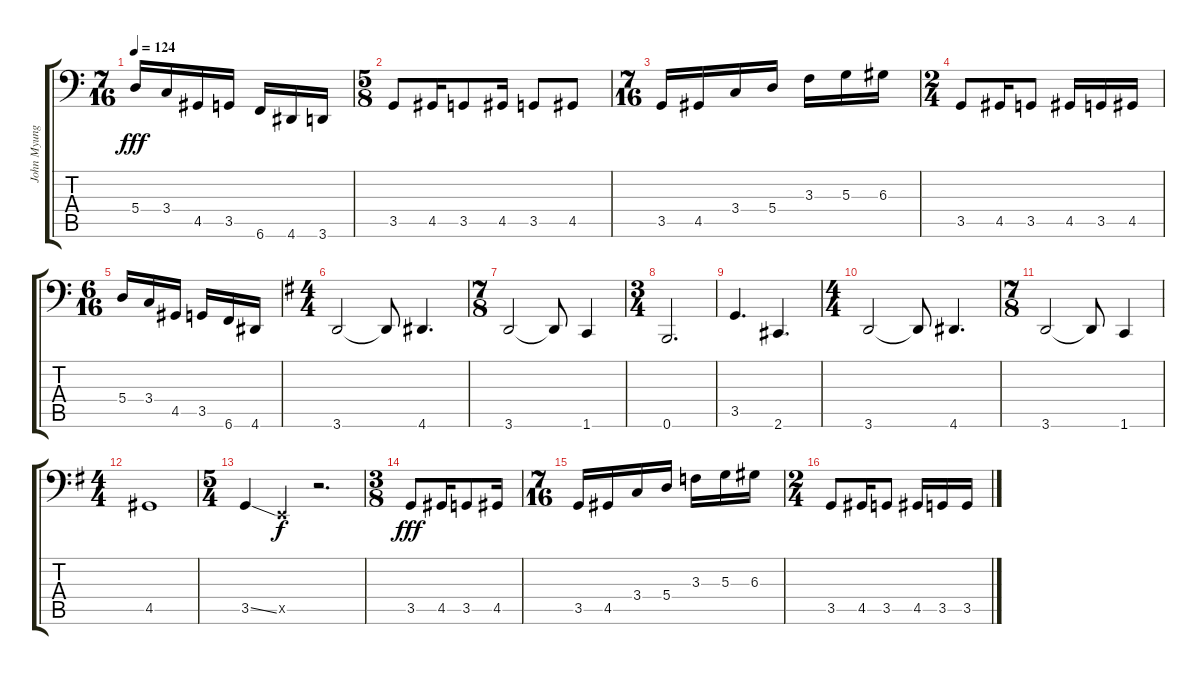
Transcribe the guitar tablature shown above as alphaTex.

\track ("John Myung - Bass 6 Strings" "John Myung") {instrument electricbassfinger}
\staff {score tabs}
\tuning (C3 G2 D2 A1 E1 B0) {hide}
\ts (7 16)
\tempo 124
\clef f4
\ks c
5.4.16{dy fff} 3.4.16 4.5.16 3.5.16 6.6.16 4.6.16 3.6.16 |
\ts (5 8)
3.5.8 4.5.16 3.5.8 4.5.16 3.5.8 4.5.8 |
\ts (7 16)
3.5.16 4.5.16 3.4.16 5.4.16 3.3.16 5.3.16 6.3.16 |
\ts (2 4)
3.5.8 4.5.16 3.5.8 4.5.16 3.5.16 4.5.16 |
\ts (6 16)
5.4.16 3.4.16 4.5.16 3.5.16 6.6.16 4.6.16 |
\ts (4 4)
\ks g
3.6.2 3.6{t}.8 4.6.4{d} |
\ts (7 8)
3.6.2 3.6{t}.8 1.6.4 |
\ts (3 4)
0.6.2{d} |
3.5.4{d} 2.6.4{d} |
\ts (4 4)
3.6.2 3.6{t}.8 4.6.4{d} |
\ts (7 8)
3.6.2 3.6{t}.8 1.6.4 |
\ts (4 4)
4.5.1 |
\ts (5 4)
3.5{ss}.4 0.5{x}.4{dy f} r.2{d} |
\ts (3 8)
3.5.8{dy fff} 4.5.16 3.5.8 4.5.16 |
\ts (7 16)
3.5.16 4.5.16 3.4.16 5.4.16 3.3.16 5.3.16 6.3.16 |
\ts (2 4)
3.5.8 4.5.16 3.5.8 4.5.16 3.5.16 3.5.16
